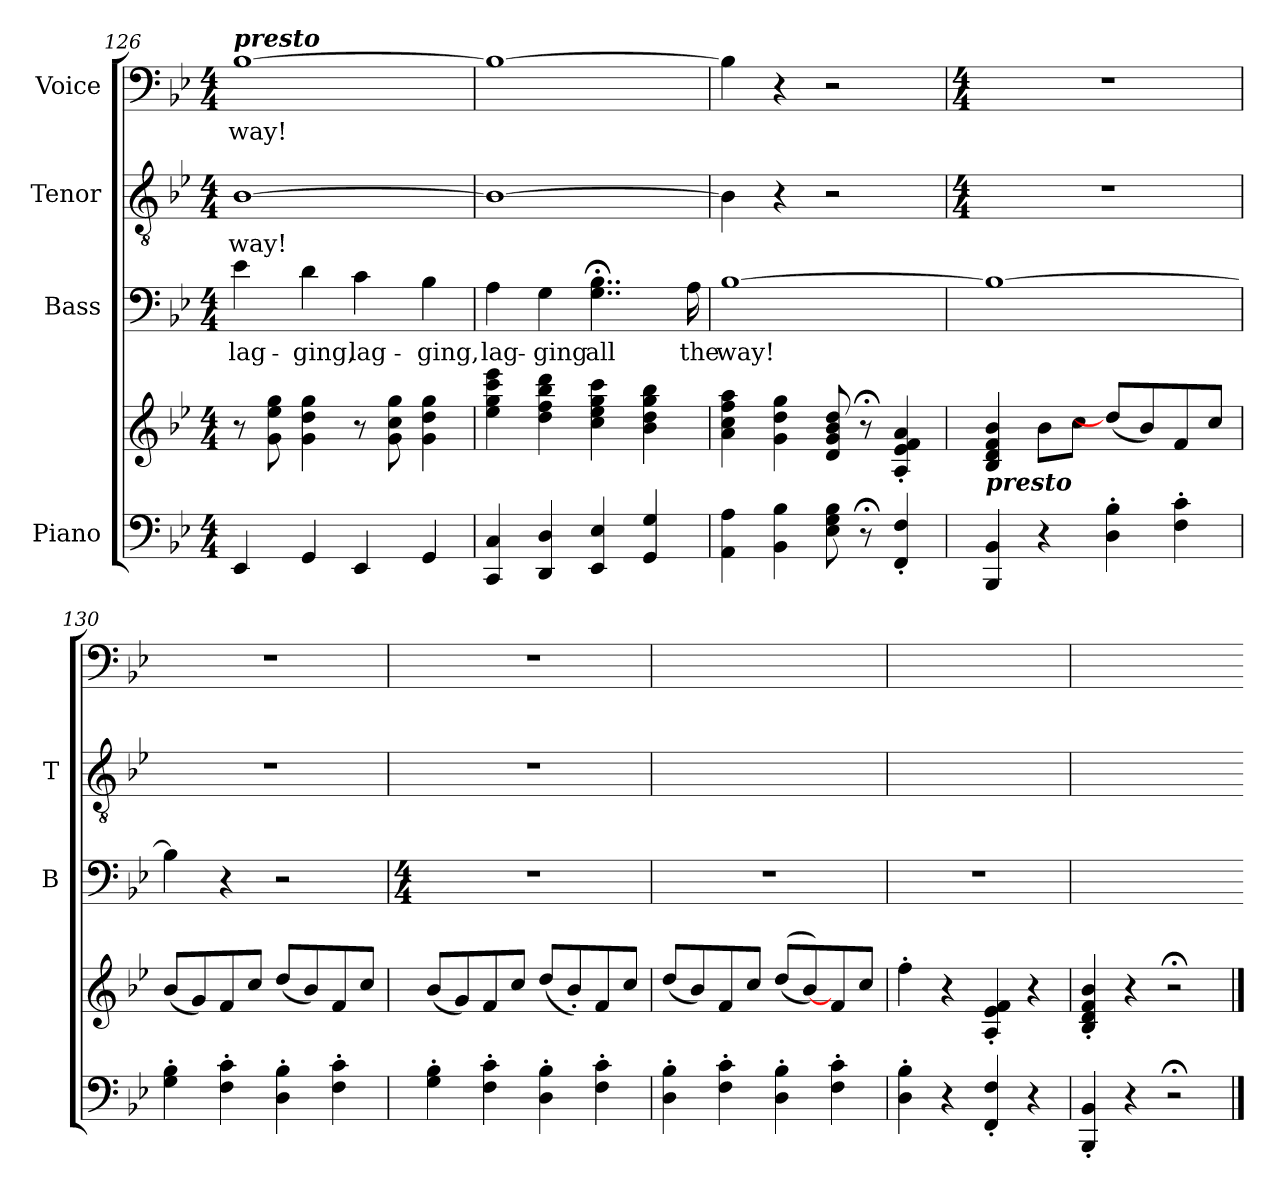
**kern	**kern	**kern	**text	**kern	**text	**kern	**text
*part4	*part4	*part3	*part3	*part2	*part2	*part1	*part1
*staff5	*staff4	*staff3	*staff3	*staff2	*staff2	*staff1	*staff1
*I"Piano	*	*I"Bass	*	*I"Tenor	*	*I"Voice	*
*	*	*I'B	*	*I'T	*	*	*
!!LO:LB:g=z
*clefF4	*clefG2	*clefF4	*	*clefGv2	*	*clefF4	*
*k[b-e-]	*k[b-e-]	*k[b-e-]	*	*k[b-e-]	*	*k[b-e-]	*
*B-:	*B-:	*B-:	*	*B-:	*	*B-:	*
*M4/4	*M4/4	*M4/4	*	*M4/4	*	*M4/4	*
=126	=126	=126	=126	=126	=126	=126	=126
!	!	!	!	!	!	!LO:TX:a:Bi:t=presto	!
!	!	!	!LO:LY:b	!	!LO:LY:b	!	!LO:LY:b
4EE-	8r	4e-	-lag-	[1B-	way!	[1B-	way!
.	8g 8ee- 8gg	.	.	.	.	.	.
!	!	!	!LO:LY:b	!	!	!	!
4GG	4g 4dd 4gg	4d	-ging,	.	.	.	.
!	!	!	!LO:LY:b	!	!	!	!
4EE-	8r	4c	lag-	.	.	.	.
.	8g 8cc 8gg	.	.	.	.	.	.
!	!	!	!LO:LY:b	!	!	!	!
4GG	4g 4dd 4gg	4B-	-ging,	.	.	.	.
!!LO:LB:g=z
=127	=127	=127	=127	=127	=127	=127	=127
!	!	!	!LO:LY:b	!	!	!	!
4CC 4C	4ee- 4gg 4ccc 4eee-	4A	lag-	1B-_	.	1B-_	.
!	!	!	!LO:LY:b	!	!	!	!
4DD 4D	4dd 4ff 4bb- 4ddd	4G	-ging	.	.	.	.
!	!	!	!LO:LY:b	!	!	!	!
4EE- 4E-	4cc 4ee- 4gg 4ccc	4..G;< 4..B-;<	all	.	.	.	.
4GG 4G	4b- 4dd 4gg 4bb-	.	.	.	.	.	.
!	!	!	!LO:LY:b	!	!	!	!
.	.	16A	the	.	.	.	.
=128	=128	=128	=128	=128	=128	=128	=128
!	!	!	!LO:LY:b	!	!	!	!
4AA 4A	4a 4cc 4ff 4aa	[1B-	way!	4B-]	.	4B-]	.
4BB- 4B-	4g 4dd 4gg	.	.	4r	.	4r	.
8E- 8G 8B-	8d 8g 8b- 8dd	.	.	2r	.	2r	.
8r;<	8r;<	.	.	.	.	.	.
4FF' 4F'	4A' 4e-' 4f' 4a'	.	.	.	.	.	.
!!LO:LB:g=z
=129	=129	=129	=129	=129	=129	=129	=129
*	*	*	*	*M4/4	*	*M4/4	*
!	!LO:TX:b:Bi:t=presto	!	!	!	!	!	!
4BBB- 4BB-	4B- 4d 4f 4b-	1B-_	.	1r	.	1r	.
4r	8b-L	.	.	.	.	.	.
.	8ccJ	.	.	.	.	.	.
4D' 4B-'	(<8ddL]	.	.	.	.	.	.
.	8b-)	.	.	.	.	.	.
4F' 4c'	8f	.	.	.	.	.	.
.	8ccJ	.	.	.	.	.	.
=130	=130	=130	=130	=130	=130	=130	=130
4G' 4B-'	(<8b-L	4B-]	.	1r	.	1r	.
.	8g)	.	.	.	.	.	.
4F' 4c'	8f	4r	.	.	.	.	.
.	8ccJ	.	.	.	.	.	.
4D' 4B-'	(<8ddL	2r	.	.	.	.	.
.	8b-)	.	.	.	.	.	.
4F' 4c'	8f	.	.	.	.	.	.
.	8ccJ	.	.	.	.	.	.
!!LO:LB:g=z
=131	=131	=131	=131	=131	=131	=131	=131
*	*	*M4/4	*	*	*	*	*
4G' 4B-'	(<8b-L	1r	.	1r	.	1r	.
.	8g)	.	.	.	.	.	.
4F' 4c'	8f	.	.	.	.	.	.
.	8ccJ	.	.	.	.	.	.
4D' 4B-'	(8ddL	.	.	.	.	.	.
.	8b-')	.	.	.	.	.	.
4F' 4c'	8f	.	.	.	.	.	.
.	8ccJ	.	.	.	.	.	.
!!LO:LB:g=z
=	=	=	=	=	=	=	=
4D' 4B-'	(<8ddL	1r	.	1ryy	.	1ryy	.
.	8b-)	.	.	.	.	.	.
4F' 4c'	8f	.	.	.	.	.	.
.	8ccJ	.	.	.	.	.	.
4D' 4B-'	(<(<8ddL	.	.	.	.	.	.
.	[8b-))	.	.	.	.	.	.
4F' 4c'	8f	.	.	.	.	.	.
.	8ccJ	.	.	.	.	.	.
=	=	=	=	=	=	=	=
4D' 4B-'	4ff'	1r	.	1ryy	.	1ryy	.
4r	4r	.	.	.	.	.	.
4FF' 4F'	4A' 4e-' 4f'	.	.	.	.	.	.
4r	4r	.	.	.	.	.	.
=	=	=	=	=	=	=	=
4BBB-' 4BB-'	4B-' 4d' 4f' 4b-'	1ryy	.	1ryy	.	1ryy	.
4r	4r	.	.	.	.	.	.
2r;<	2r;<	.	.	.	.	.	.
==	==	=	=	=	=	=	=
*-	*-	*-	*-	*-	*-	*-	*-
